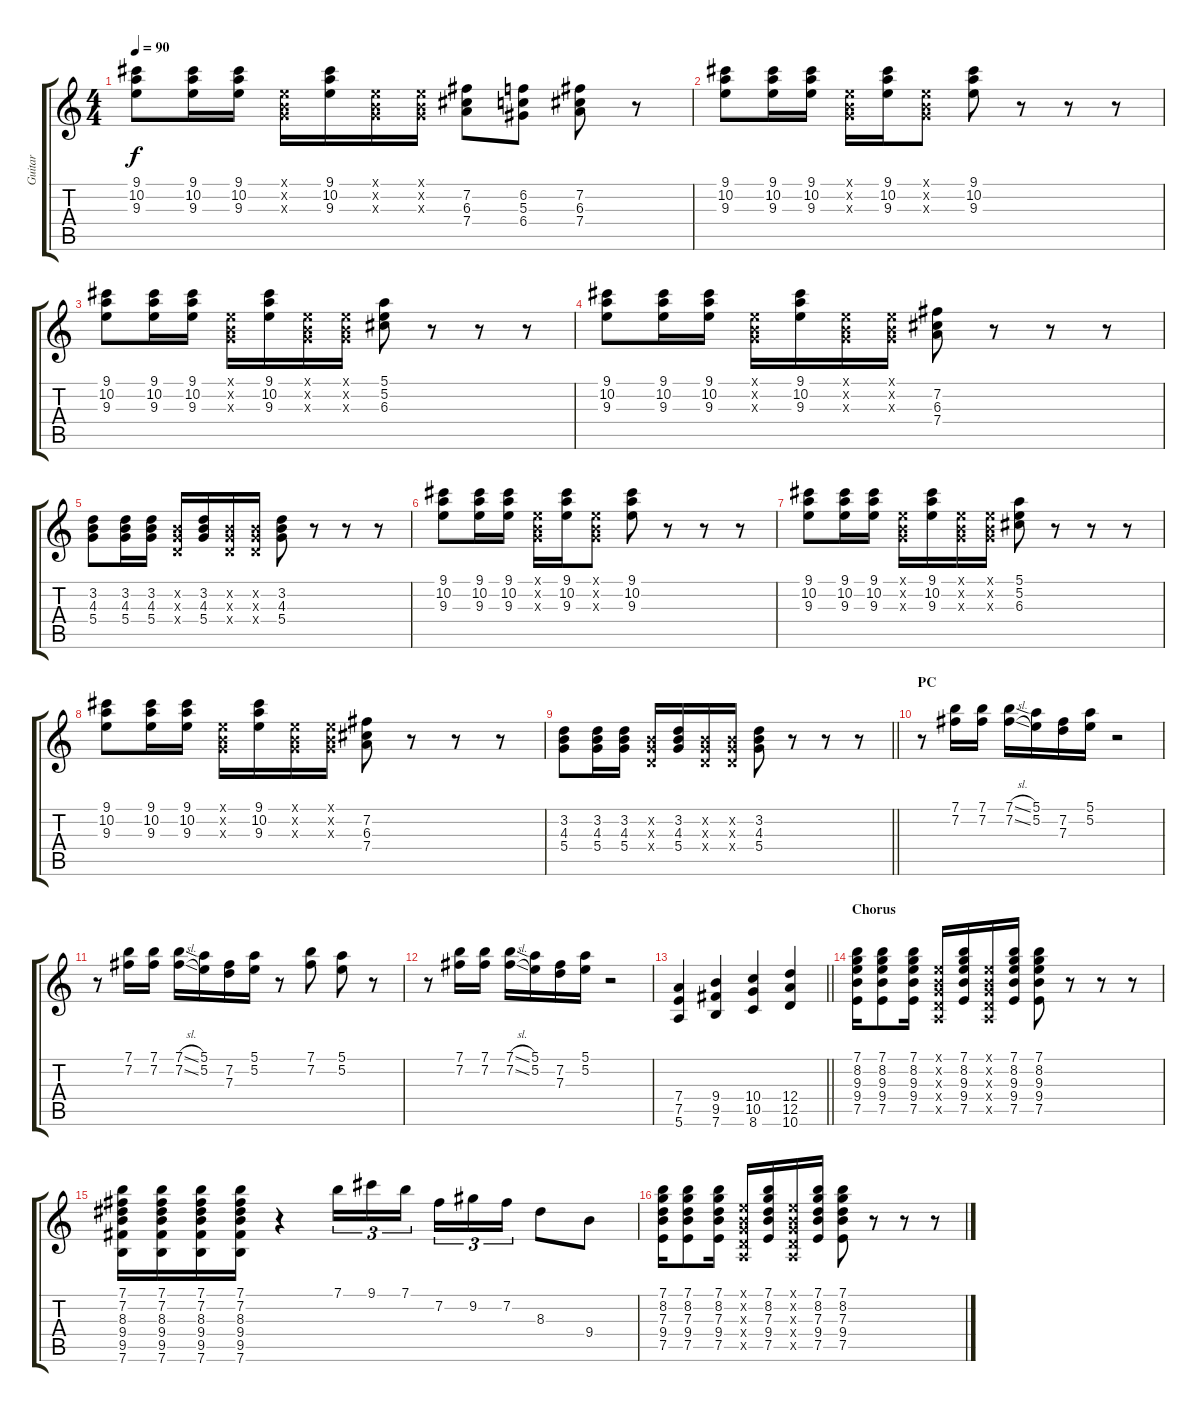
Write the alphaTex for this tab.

\track ("Guitar" "Guitar") {instrument electricguitarclean}
\staff {score tabs}
\tuning (E4 B3 G3 D3 A2 E2) {hide}
\ts (4 4)
\tempo 90
\clef g2
\ks c
(9.1 10.2 9.3).8{dy f} (9.1 10.2 9.3).16 (9.1 10.2 9.3).16 (0.1{x} 0.2{x} 0.3{x}).16 (9.1 10.2 9.3).16 (0.1{x} 0.2{x} 0.3{x}).16 (0.1{x} 0.2{x} 0.3{x}).16 (7.2 6.3 7.4).8 (6.2 5.3 6.4).8 (7.2 6.3 7.4).8 r.8 |
(9.1 10.2 9.3).8 (9.1 10.2 9.3).16 (9.1 10.2 9.3).16 (0.1{x} 0.2{x} 0.3{x}).16 (9.1 10.2 9.3).16 (0.1{x} 0.2{x} 0.3{x}).8 (9.1 10.2 9.3).8 r.8 r.8 r.8 |
(9.1 10.2 9.3).8 (9.1 10.2 9.3).16 (9.1 10.2 9.3).16 (0.1{x} 0.2{x} 0.3{x}).16 (9.1 10.2 9.3).16 (0.1{x} 0.2{x} 0.3{x}).16 (0.1{x} 0.2{x} 0.3{x}).16 (5.1 5.2 6.3).8 r.8 r.8 r.8 |
(9.1 10.2 9.3).8 (9.1 10.2 9.3).16 (9.1 10.2 9.3).16 (0.1{x} 0.2{x} 0.3{x}).16 (9.1 10.2 9.3).16 (0.1{x} 0.2{x} 0.3{x}).16 (0.1{x} 0.2{x} 0.3{x}).16 (7.2 6.3 7.4).8 r.8 r.8 r.8 |
(3.2 4.3 5.4).8 (3.2 4.3 5.4).16 (3.2 4.3 5.4).16 (0.2{x} 0.3{x} 0.4{x}).16 (3.2 4.3 5.4).16 (0.2{x} 0.3{x} 0.4{x}).16 (0.2{x} 0.3{x} 0.4{x}).16 (3.2 4.3 5.4).8 r.8 r.8 r.8 |
(9.1 10.2 9.3).8 (9.1 10.2 9.3).16 (9.1 10.2 9.3).16 (0.1{x} 0.2{x} 0.3{x}).16 (9.1 10.2 9.3).16 (0.1{x} 0.2{x} 0.3{x}).8 (9.1 10.2 9.3).8 r.8 r.8 r.8 |
(9.1 10.2 9.3).8 (9.1 10.2 9.3).16 (9.1 10.2 9.3).16 (0.1{x} 0.2{x} 0.3{x}).16 (9.1 10.2 9.3).16 (0.1{x} 0.2{x} 0.3{x}).16 (0.1{x} 0.2{x} 0.3{x}).16 (5.1 5.2 6.3).8 r.8 r.8 r.8 |
(9.1 10.2 9.3).8 (9.1 10.2 9.3).16 (9.1 10.2 9.3).16 (0.1{x} 0.2{x} 0.3{x}).16 (9.1 10.2 9.3).16 (0.1{x} 0.2{x} 0.3{x}).16 (0.1{x} 0.2{x} 0.3{x}).16 (7.2 6.3 7.4).8 r.8 r.8 r.8 |
\barLineRight lightlight
(3.2 4.3 5.4).8 (3.2 4.3 5.4).16 (3.2 4.3 5.4).16 (0.2{x} 0.3{x} 0.4{x}).16 (3.2 4.3 5.4).16 (0.2{x} 0.3{x} 0.4{x}).16 (0.2{x} 0.3{x} 0.4{x}).16 (3.2 4.3 5.4).8 r.8 r.8 r.8 |
\section ("" "PC")
r.8 (7.1 7.2).16 (7.1 7.2).16 (7.1{sl} 7.2{sl}).16 (5.1 5.2).16 (7.2 7.3).16 (5.1 5.2).16 r.2 |
r.8 (7.1 7.2).16 (7.1 7.2).16 (7.1{sl} 7.2{sl}).16 (5.1 5.2).16 (7.2 7.3).16 (5.1 5.2).16 r.8 (7.1 7.2).8 (5.1 5.2).8 r.8 |
r.8 (7.1 7.2).16 (7.1 7.2).16 (7.1{sl} 7.2{sl}).16 (5.1 5.2).16 (7.2 7.3).16 (5.1 5.2).16 r.2 |
\barLineRight lightlight
(7.4 7.5 5.6).4{instrument distortionguitar} (9.4 9.5 7.6).4 (10.4 10.5 8.6).4 (12.4 12.5 10.6).4 |
\section ("" "Chorus")
(7.1 8.2 9.3 9.4 7.5).16{instrument electricguitarclean} (7.1 8.2 9.3 9.4 7.5).8 (7.1 8.2 9.3 9.4 7.5).16 (0.1{x} 0.2{x} 0.3{x} 0.4{x} 0.5{x}).16 (7.1 8.2 9.3 9.4 7.5).16 (0.1{x} 0.2{x} 0.3{x} 0.4{x} 0.5{x}).16 (7.1 8.2 9.3 9.4 7.5).16 (7.1 8.2 9.3 9.4 7.5).8 r.8 r.8 r.8 |
(7.1 7.2 8.3 9.4 9.5 7.6).16 (7.1 7.2 8.3 9.4 9.5 7.6).16 (7.1 7.2 8.3 9.4 9.5 7.6).16 (7.1 7.2 8.3 9.4 9.5 7.6).16 r.4 7.1.16{tu (3 2)} 9.1.16{tu (3 2)} 7.1.16{tu (3 2) beam splitsecondary} 7.2.16{tu (3 2)} 9.2.16{tu (3 2)} 7.2.16{tu (3 2)} 8.3.8 9.4.8 |
(7.1 8.2 7.3 9.4 7.5).16 (7.1 8.2 7.3 9.4 7.5).8 (7.1 8.2 7.3 9.4 7.5).16 (0.1{x} 0.2{x} 0.3{x} 0.4{x} 0.5{x}).16 (7.1 8.2 7.3 9.4 7.5).16 (0.1{x} 0.2{x} 0.3{x} 0.4{x} 0.5{x}).16 (7.1 8.2 7.3 9.4 7.5).16 (7.1 8.2 7.3 9.4 7.5).8 r.8 r.8 r.8
